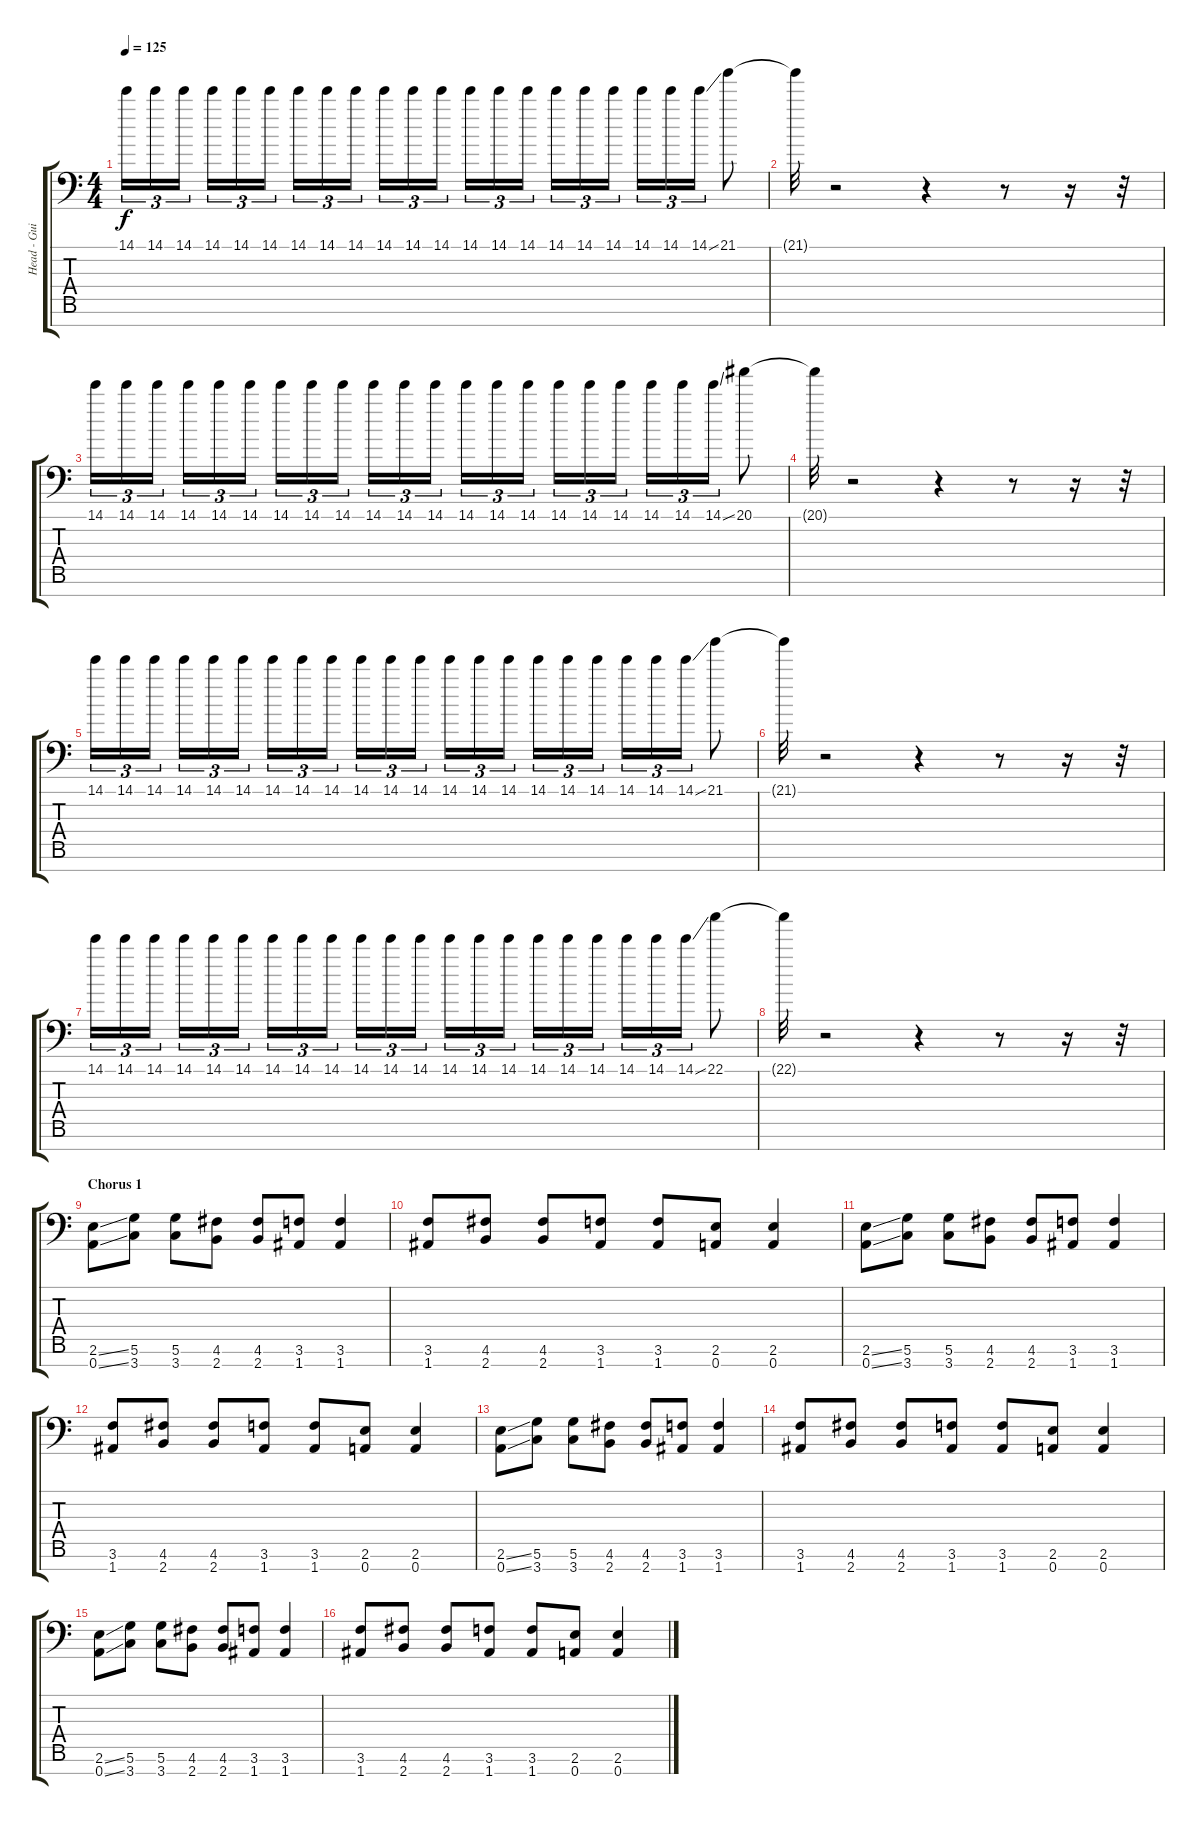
\track ("Head - Guitar" "Head - Gui") {instrument distortionguitar}
\staff {score tabs}
\tuning (D4 A3 F3 C3 G2 D2 A1) {hide}
\ts (4 4)
\tempo 125
\clef f4
\ks c
14.1.16{tu (3 2) dy f} 14.1.16{tu (3 2)} 14.1.16{tu (3 2)} 14.1.16{tu (3 2)} 14.1.16{tu (3 2)} 14.1.16{tu (3 2)} 14.1.16{tu (3 2)} 14.1.16{tu (3 2)} 14.1.16{tu (3 2)} 14.1.16{tu (3 2)} 14.1.16{tu (3 2)} 14.1.16{tu (3 2)} 14.1.16{tu (3 2)} 14.1.16{tu (3 2)} 14.1.16{tu (3 2)} 14.1.16{tu (3 2)} 14.1.16{tu (3 2)} 14.1.16{tu (3 2)} 14.1.16{tu (3 2)} 14.1.16{tu (3 2)} 14.1{ss}.16{tu (3 2)} 21.1.8 |
21.1{t}.32 r.2 r.4 r.8 r.16 r.32 |
14.1.16{tu (3 2)} 14.1.16{tu (3 2)} 14.1.16{tu (3 2)} 14.1.16{tu (3 2)} 14.1.16{tu (3 2)} 14.1.16{tu (3 2)} 14.1.16{tu (3 2)} 14.1.16{tu (3 2)} 14.1.16{tu (3 2)} 14.1.16{tu (3 2)} 14.1.16{tu (3 2)} 14.1.16{tu (3 2)} 14.1.16{tu (3 2)} 14.1.16{tu (3 2)} 14.1.16{tu (3 2)} 14.1.16{tu (3 2)} 14.1.16{tu (3 2)} 14.1.16{tu (3 2)} 14.1.16{tu (3 2)} 14.1.16{tu (3 2)} 14.1{ss}.16{tu (3 2)} 20.1.8 |
20.1{t}.32 r.2 r.4 r.8 r.16 r.32 |
14.1.16{tu (3 2)} 14.1.16{tu (3 2)} 14.1.16{tu (3 2)} 14.1.16{tu (3 2)} 14.1.16{tu (3 2)} 14.1.16{tu (3 2)} 14.1.16{tu (3 2)} 14.1.16{tu (3 2)} 14.1.16{tu (3 2)} 14.1.16{tu (3 2)} 14.1.16{tu (3 2)} 14.1.16{tu (3 2)} 14.1.16{tu (3 2)} 14.1.16{tu (3 2)} 14.1.16{tu (3 2)} 14.1.16{tu (3 2)} 14.1.16{tu (3 2)} 14.1.16{tu (3 2)} 14.1.16{tu (3 2)} 14.1.16{tu (3 2)} 14.1{ss}.16{tu (3 2)} 21.1.8 |
21.1{t}.32 r.2 r.4 r.8 r.16 r.32 |
14.1.16{tu (3 2)} 14.1.16{tu (3 2)} 14.1.16{tu (3 2)} 14.1.16{tu (3 2)} 14.1.16{tu (3 2)} 14.1.16{tu (3 2)} 14.1.16{tu (3 2)} 14.1.16{tu (3 2)} 14.1.16{tu (3 2)} 14.1.16{tu (3 2)} 14.1.16{tu (3 2)} 14.1.16{tu (3 2)} 14.1.16{tu (3 2)} 14.1.16{tu (3 2)} 14.1.16{tu (3 2)} 14.1.16{tu (3 2)} 14.1.16{tu (3 2)} 14.1.16{tu (3 2)} 14.1.16{tu (3 2)} 14.1.16{tu (3 2)} 14.1{ss}.16{tu (3 2)} 22.1.8 |
22.1{t}.32 r.2 r.4 r.8 r.16 r.32 |
\section ("" "Chorus 1")
(2.6{ss} 0.7{ss}).8 (5.6 3.7).8 (5.6 3.7).8 (4.6 2.7).8 (4.6 2.7).8 (3.6 1.7).8 (3.6 1.7).4 |
(3.6 1.7).8 (4.6 2.7).8 (4.6 2.7).8 (3.6 1.7).8 (3.6 1.7).8 (2.6 0.7).8 (2.6 0.7).4 |
(2.6{ss} 0.7{ss}).8 (5.6 3.7).8 (5.6 3.7).8 (4.6 2.7).8 (4.6 2.7).8 (3.6 1.7).8 (3.6 1.7).4 |
(3.6 1.7).8 (4.6 2.7).8 (4.6 2.7).8 (3.6 1.7).8 (3.6 1.7).8 (2.6 0.7).8 (2.6 0.7).4 |
(2.6{ss} 0.7{ss}).8 (5.6 3.7).8 (5.6 3.7).8 (4.6 2.7).8 (4.6 2.7).8 (3.6 1.7).8 (3.6 1.7).4 |
(3.6 1.7).8 (4.6 2.7).8 (4.6 2.7).8 (3.6 1.7).8 (3.6 1.7).8 (2.6 0.7).8 (2.6 0.7).4 |
(2.6{ss} 0.7{ss}).8 (5.6 3.7).8 (5.6 3.7).8 (4.6 2.7).8 (4.6 2.7).8 (3.6 1.7).8 (3.6 1.7).4 |
(3.6 1.7).8 (4.6 2.7).8 (4.6 2.7).8 (3.6 1.7).8 (3.6 1.7).8 (2.6 0.7).8 (2.6 0.7).4
